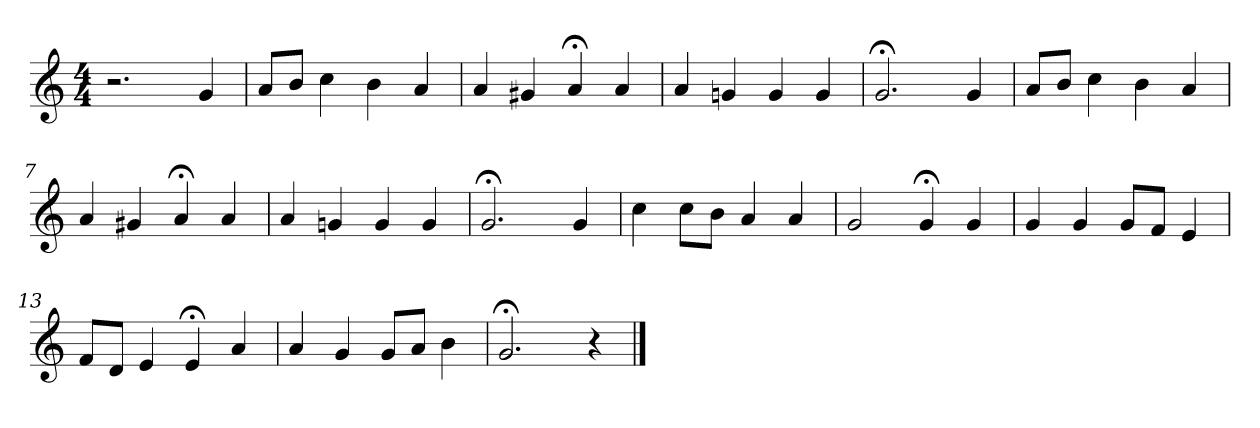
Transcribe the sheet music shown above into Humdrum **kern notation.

**kern
*part1
*staff1
*clefG2
*k[]
*C:
*M4/4
=1
2.r
4g
=2
8a/L
8b/J
4cc
4b
4a
=3
4a
4g#X
4a;<
4a
=4
4a
4gn
4g
4g
=5
2.g;<
4g
=6
8a/L
8b/J
4cc
4b
4a
=7
4a
4g#X
4a;<
4a
=8
4a
4gn
4g
4g
=9
2.g;<
4g
=10
4cc
8cc\L
8b\J
4a
4a
=11
2g
4g;<
4g
=12
4g
4g
8g/L
8f/J
4e
=13
8f/L
8d/J
4e
4e;<
4a
=14
4a
4g
8g/L
8a/J
4b
=15
2.g;<
4r
==
*-
